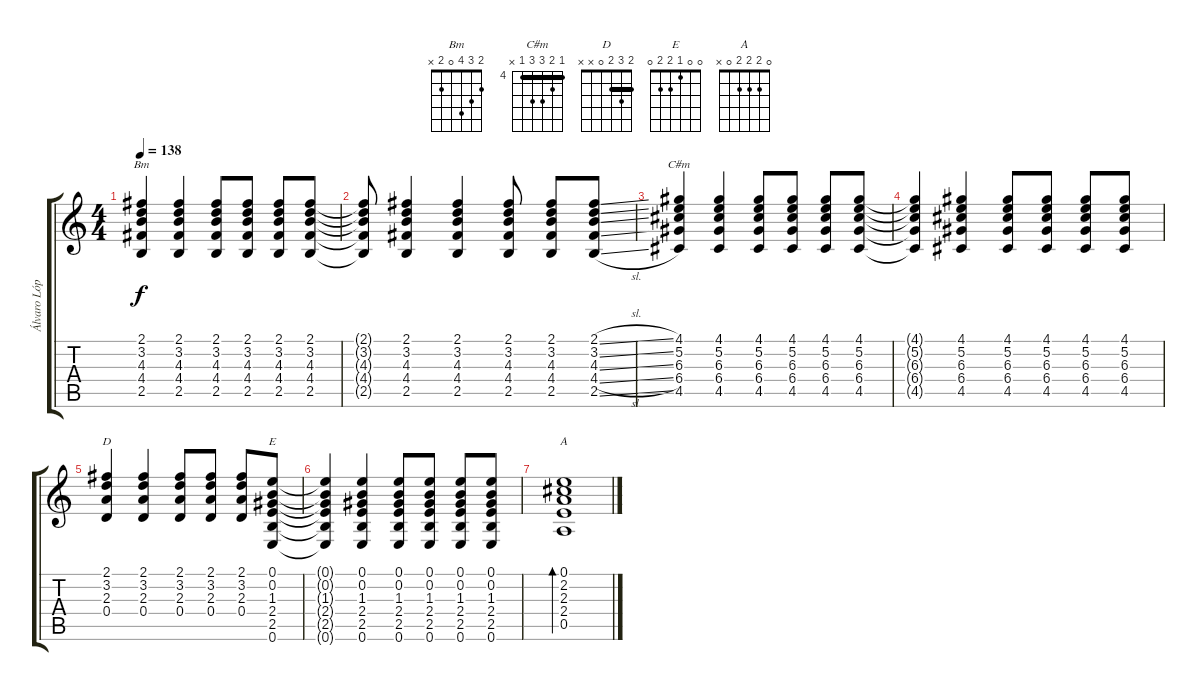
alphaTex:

\track ("Álvaro López" "Álvaro Lóp") {instrument acousticguitarsteel}
\staff {score tabs}
\tuning (E4 B3 G3 D3 A2 E2) {hide}
\chord ("Bm" 2 3 4 0 2 x)
\chord ("C#m" 4 5 6 6 4 x) {firstfret 4 barre 4}
\chord ("D" 2 3 2 0 x x) {barre 2}
\chord ("E" 0 0 1 2 2 0)
\chord ("A" 0 2 2 2 0 x)
\ts (4 4)
\tempo 138
\clef g2
\ks c
(2.1 3.2 4.3 4.4 2.5).4{ch "Bm" dy f} (2.1 3.2 4.3 4.4 2.5).4 (2.1 3.2 4.3 4.4 2.5).8 (2.1 3.2 4.3 4.4 2.5).8 (2.1 3.2 4.3 4.4 2.5).8 (2.1 3.2 4.3 4.4 2.5).8 |
(2.1{t} 3.2{t} 4.3{t} 4.4{t} 2.5{t}).8 (2.1 3.2 4.3 4.4 2.5).4 (2.1 3.2 4.3 4.4 2.5).4 (2.1 3.2 4.3 4.4 2.5).8 (2.1 3.2 4.3 4.4 2.5).8 (2.1{sl} 3.2{sl} 4.3{sl} 4.4{sl} 2.5{sl}).8 |
(4.1 5.2 6.3 6.4 4.5).4{ch "C#m"} (4.1 5.2 6.3 6.4 4.5).4 (4.1 5.2 6.3 6.4 4.5).8 (4.1 5.2 6.3 6.4 4.5).8 (4.1 5.2 6.3 6.4 4.5).8 (4.1 5.2 6.3 6.4 4.5).8 |
(4.1{t} 5.2{t} 6.3{t} 6.4{t} 4.5{t}).4 (4.1 5.2 6.3 6.4 4.5).4 (4.1 5.2 6.3 6.4 4.5).8 (4.1 5.2 6.3 6.4 4.5).8 (4.1 5.2 6.3 6.4 4.5).8 (4.1 5.2 6.3 6.4 4.5).8 |
(2.1 3.2 2.3 0.4).4{ch "D"} (2.1 3.2 2.3 0.4).4 (2.1 3.2 2.3 0.4).8 (2.1 3.2 2.3 0.4).8 (2.1 3.2 2.3 0.4).8 (0.1 0.2 1.3 2.4 2.5 0.6).8{ch "E"} |
(0.1{t} 0.2{t} 1.3{t} 2.4{t} 2.5{t} 0.6{t}).4 (0.1 0.2 1.3 2.4 2.5 0.6).4 (0.1 0.2 1.3 2.4 2.5 0.6).8 (0.1 0.2 1.3 2.4 2.5 0.6).8 (0.1 0.2 1.3 2.4 2.5 0.6).8 (0.1 0.2 1.3 2.4 2.5 0.6).8 |
(0.1 2.2 2.3 2.4 0.5).1{bd 480 ch "A"}
